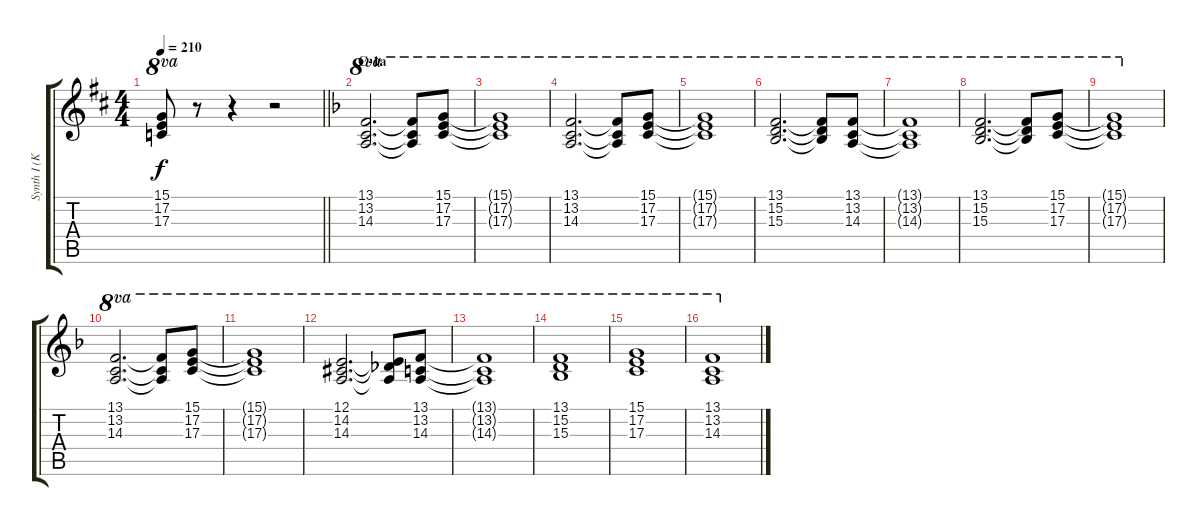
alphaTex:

\track ("Synth I (Kotobuki Tsumugi)" "Synth I (K") {instrument drawbarorgan}
\staff {score tabs}
\tuning (E4 B3 G3 D3 A2 E2) {hide}
\ts (4 4)
\tempo 210
\clef g2
\barLineRight lightlight
\ks d
(15.1 17.2 17.3).8{ot 8va dy f} r.8 r.4 r.2 |
\section ("" "C-1a")
\ks f
(13.1 13.2 14.3).2{d ot 8va} (13.1{t} 13.2{t} 14.3{t}).8{ot 8va} (15.1 17.2 17.3).8{ot 8va} |
(15.1{t} 17.2{t} 17.3{t}).1{ot 8va} |
(13.1 13.2 14.3).2{d ot 8va} (13.1{t} 13.2{t} 14.3{t}).8{ot 8va} (15.1 17.2 17.3).8{ot 8va} |
(15.1{t} 17.2{t} 17.3{t}).1{ot 8va} |
(13.1 15.2 15.3).2{d ot 8va} (13.1{t} 15.2{t} 15.3{t}).8{ot 8va} (13.1 13.2 14.3).8{ot 8va} |
(13.1{t} 13.2{t} 14.3{t}).1{ot 8va} |
(13.1 15.2 15.3).2{d ot 8va} (13.1{t} 15.2{t} 15.3{t}).8{ot 8va} (15.1 17.2 17.3).8{ot 8va} |
(15.1{t} 17.2{t} 17.3{t}).1{ot 8va} |
(13.1 13.2 14.3).2{d ot 8va} (13.1{t} 13.2{t} 14.3{t}).8{ot 8va} (15.1 17.2 17.3).8{ot 8va} |
(15.1{t} 17.2{t} 17.3{t}).1{ot 8va} |
(12.1 14.2{acc #} 14.3).2{d ot 8va} (12.1{t} 14.2{t} 14.3{t}).8{ot 8va} (13.1 13.2 14.3).8{ot 8va} |
(13.1{t} 13.2{t} 14.3{t}).1{ot 8va} |
(13.1 15.2 15.3).1{ot 8va} |
(15.1 17.2 17.3).1{ot 8va} |
(13.1 13.2 14.3).1{ot 8va}
